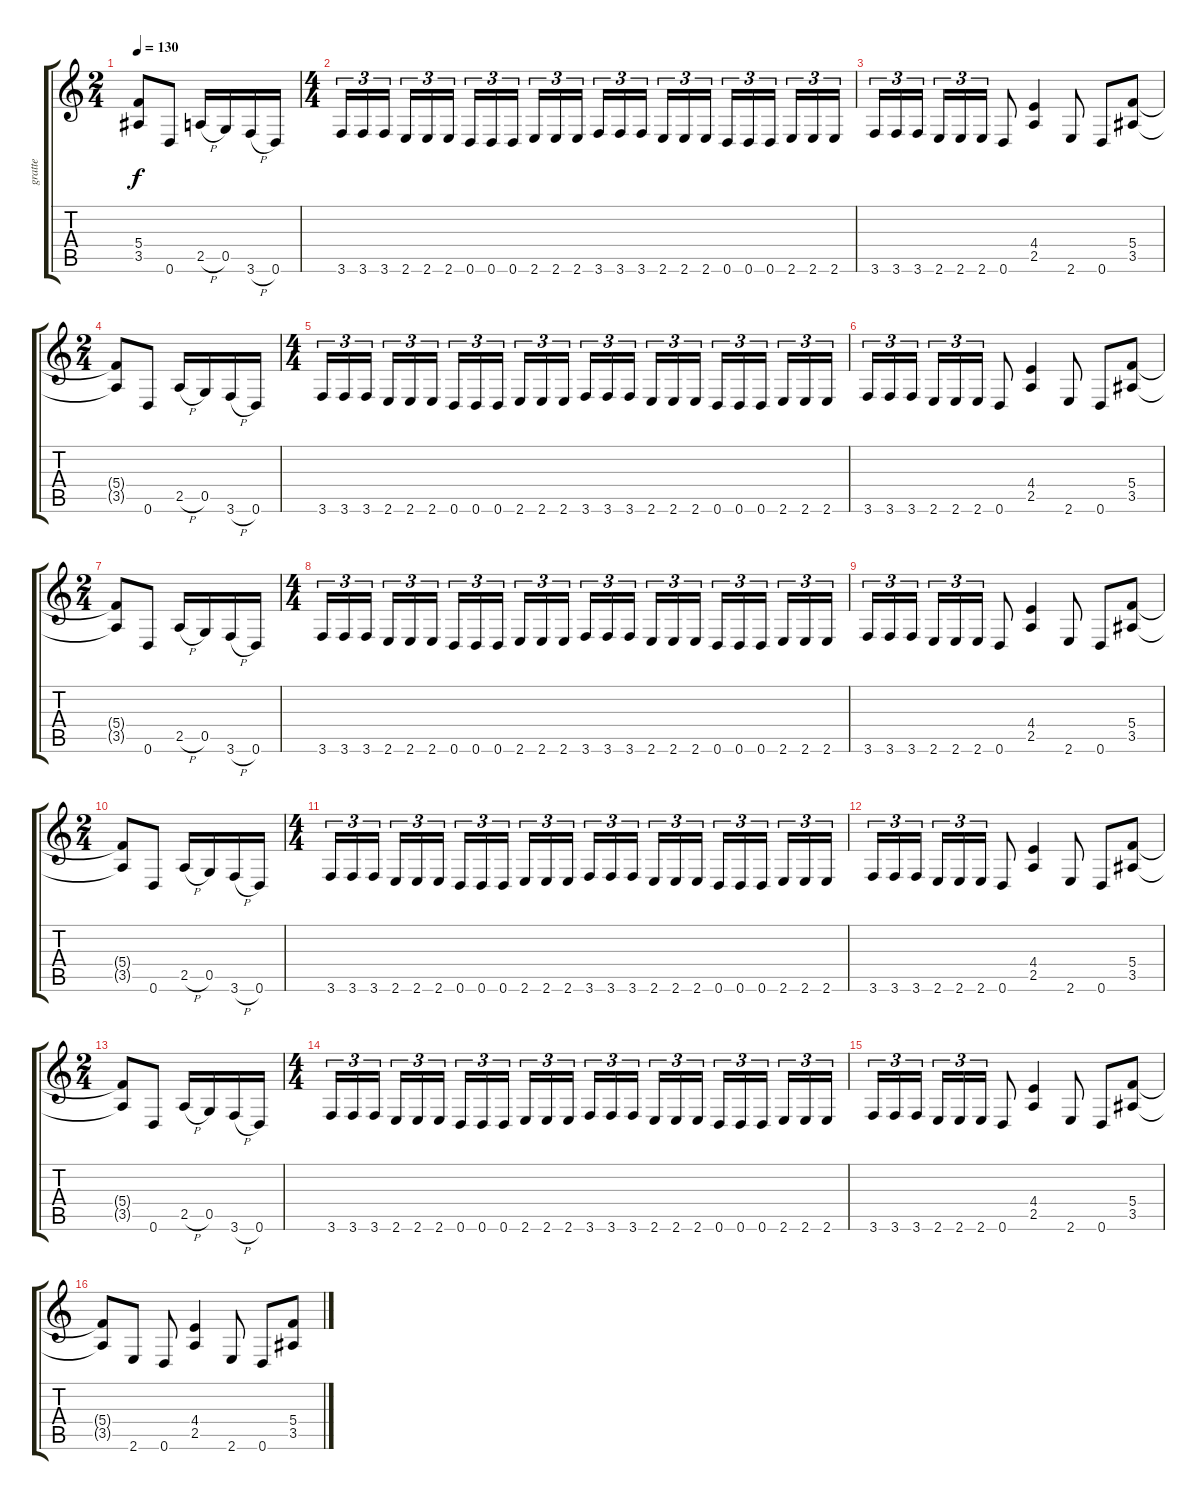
\track ("gratte" "gratte") {instrument distortionguitar}
\staff {score tabs}
\tuning (D4 A3 F3 C3 G2 D2) {hide}
\ts (2 4)
\tempo 130
\clef g2
\ks c
(5.4{t} 3.5{t}).8{dy f} 0.6.8 2.5{h}.16 0.5.16 3.6{h}.16 0.6.16 |
\ts (4 4)
3.6.16{tu (3 2)} 3.6.16{tu (3 2)} 3.6.16{tu (3 2)} 2.6.16{tu (3 2)} 2.6.16{tu (3 2)} 2.6.16{tu (3 2)} 0.6.16{tu (3 2)} 0.6.16{tu (3 2)} 0.6.16{tu (3 2)} 2.6.16{tu (3 2)} 2.6.16{tu (3 2)} 2.6.16{tu (3 2)} 3.6.16{tu (3 2)} 3.6.16{tu (3 2)} 3.6.16{tu (3 2)} 2.6.16{tu (3 2)} 2.6.16{tu (3 2)} 2.6.16{tu (3 2)} 0.6.16{tu (3 2)} 0.6.16{tu (3 2)} 0.6.16{tu (3 2)} 2.6.16{tu (3 2)} 2.6.16{tu (3 2)} 2.6.16{tu (3 2)} |
3.6.16{tu (3 2)} 3.6.16{tu (3 2)} 3.6.16{tu (3 2)} 2.6.16{tu (3 2)} 2.6.16{tu (3 2)} 2.6.16{tu (3 2)} 0.6.8 (4.4 2.5).4 2.6.8 0.6.8 (5.4 3.5).8 |
\ts (2 4)
(5.4{t} 3.5{t}).8 0.6.8 2.5{h}.16 0.5.16 3.6{h}.16 0.6.16 |
\ts (4 4)
3.6.16{tu (3 2)} 3.6.16{tu (3 2)} 3.6.16{tu (3 2)} 2.6.16{tu (3 2)} 2.6.16{tu (3 2)} 2.6.16{tu (3 2)} 0.6.16{tu (3 2)} 0.6.16{tu (3 2)} 0.6.16{tu (3 2)} 2.6.16{tu (3 2)} 2.6.16{tu (3 2)} 2.6.16{tu (3 2)} 3.6.16{tu (3 2)} 3.6.16{tu (3 2)} 3.6.16{tu (3 2)} 2.6.16{tu (3 2)} 2.6.16{tu (3 2)} 2.6.16{tu (3 2)} 0.6.16{tu (3 2)} 0.6.16{tu (3 2)} 0.6.16{tu (3 2)} 2.6.16{tu (3 2)} 2.6.16{tu (3 2)} 2.6.16{tu (3 2)} |
3.6.16{tu (3 2)} 3.6.16{tu (3 2)} 3.6.16{tu (3 2)} 2.6.16{tu (3 2)} 2.6.16{tu (3 2)} 2.6.16{tu (3 2)} 0.6.8 (4.4 2.5).4 2.6.8 0.6.8 (5.4 3.5).8 |
\ts (2 4)
(5.4{t} 3.5{t}).8 0.6.8 2.5{h}.16 0.5.16 3.6{h}.16 0.6.16 |
\ts (4 4)
3.6.16{tu (3 2)} 3.6.16{tu (3 2)} 3.6.16{tu (3 2)} 2.6.16{tu (3 2)} 2.6.16{tu (3 2)} 2.6.16{tu (3 2)} 0.6.16{tu (3 2)} 0.6.16{tu (3 2)} 0.6.16{tu (3 2)} 2.6.16{tu (3 2)} 2.6.16{tu (3 2)} 2.6.16{tu (3 2)} 3.6.16{tu (3 2)} 3.6.16{tu (3 2)} 3.6.16{tu (3 2)} 2.6.16{tu (3 2)} 2.6.16{tu (3 2)} 2.6.16{tu (3 2)} 0.6.16{tu (3 2)} 0.6.16{tu (3 2)} 0.6.16{tu (3 2)} 2.6.16{tu (3 2)} 2.6.16{tu (3 2)} 2.6.16{tu (3 2)} |
3.6.16{tu (3 2)} 3.6.16{tu (3 2)} 3.6.16{tu (3 2)} 2.6.16{tu (3 2)} 2.6.16{tu (3 2)} 2.6.16{tu (3 2)} 0.6.8 (4.4 2.5).4 2.6.8 0.6.8 (5.4 3.5).8 |
\ts (2 4)
(5.4{t} 3.5{t}).8 0.6.8 2.5{h}.16 0.5.16 3.6{h}.16 0.6.16 |
\ts (4 4)
3.6.16{tu (3 2)} 3.6.16{tu (3 2)} 3.6.16{tu (3 2)} 2.6.16{tu (3 2)} 2.6.16{tu (3 2)} 2.6.16{tu (3 2)} 0.6.16{tu (3 2)} 0.6.16{tu (3 2)} 0.6.16{tu (3 2)} 2.6.16{tu (3 2)} 2.6.16{tu (3 2)} 2.6.16{tu (3 2)} 3.6.16{tu (3 2)} 3.6.16{tu (3 2)} 3.6.16{tu (3 2)} 2.6.16{tu (3 2)} 2.6.16{tu (3 2)} 2.6.16{tu (3 2)} 0.6.16{tu (3 2)} 0.6.16{tu (3 2)} 0.6.16{tu (3 2)} 2.6.16{tu (3 2)} 2.6.16{tu (3 2)} 2.6.16{tu (3 2)} |
3.6.16{tu (3 2)} 3.6.16{tu (3 2)} 3.6.16{tu (3 2)} 2.6.16{tu (3 2)} 2.6.16{tu (3 2)} 2.6.16{tu (3 2)} 0.6.8 (4.4 2.5).4 2.6.8 0.6.8 (5.4 3.5).8 |
\ts (2 4)
(5.4{t} 3.5{t}).8 0.6.8 2.5{h}.16 0.5.16 3.6{h}.16 0.6.16 |
\ts (4 4)
3.6.16{tu (3 2)} 3.6.16{tu (3 2)} 3.6.16{tu (3 2)} 2.6.16{tu (3 2)} 2.6.16{tu (3 2)} 2.6.16{tu (3 2)} 0.6.16{tu (3 2)} 0.6.16{tu (3 2)} 0.6.16{tu (3 2)} 2.6.16{tu (3 2)} 2.6.16{tu (3 2)} 2.6.16{tu (3 2)} 3.6.16{tu (3 2)} 3.6.16{tu (3 2)} 3.6.16{tu (3 2)} 2.6.16{tu (3 2)} 2.6.16{tu (3 2)} 2.6.16{tu (3 2)} 0.6.16{tu (3 2)} 0.6.16{tu (3 2)} 0.6.16{tu (3 2)} 2.6.16{tu (3 2)} 2.6.16{tu (3 2)} 2.6.16{tu (3 2)} |
3.6.16{tu (3 2)} 3.6.16{tu (3 2)} 3.6.16{tu (3 2)} 2.6.16{tu (3 2)} 2.6.16{tu (3 2)} 2.6.16{tu (3 2)} 0.6.8 (4.4 2.5).4 2.6.8 0.6.8 (5.4 3.5).8 |
(5.4{t} 3.5{t}).8 2.6.8 0.6.8 (4.4 2.5).4 2.6.8 0.6.8 (5.4 3.5).8
